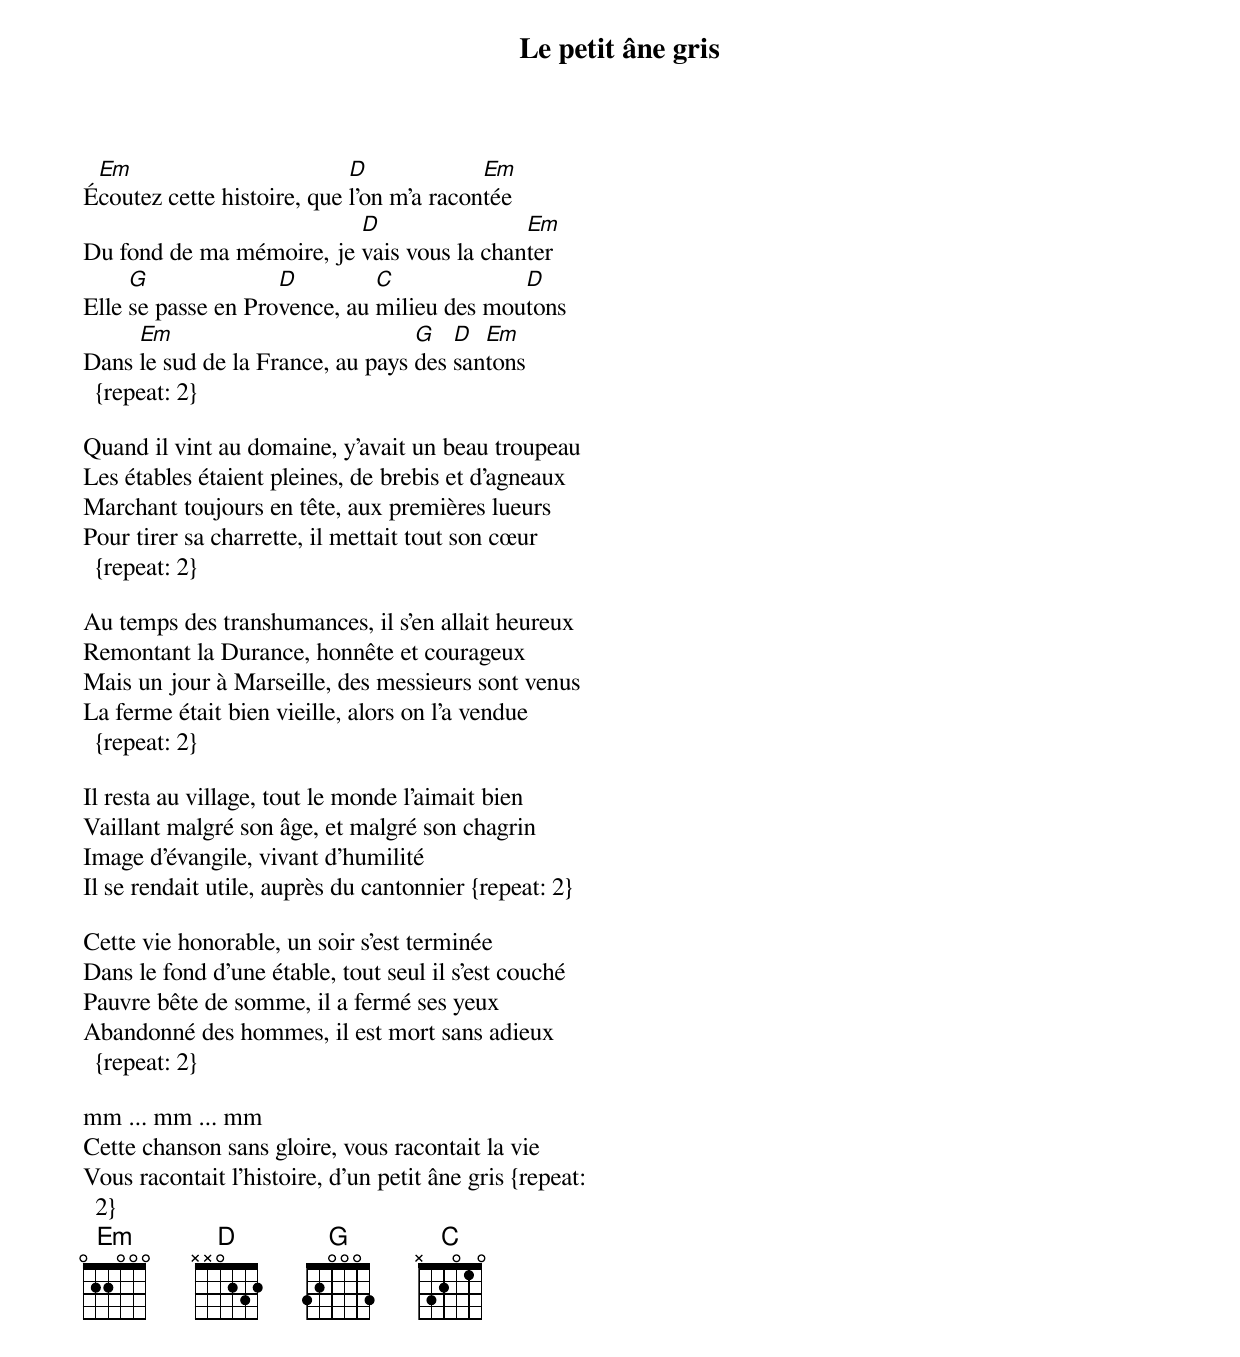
{title: Le petit âne gris}
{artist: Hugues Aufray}
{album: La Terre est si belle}
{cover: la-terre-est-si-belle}
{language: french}
{columns: 2}
{define: Em frets 0 2 2 0 0 0}
{define: D frets X X 0 2 3 2}
{define: G frets 3 2 0 0 0 3}
{define: C frets X 3 2 0 1 0}

É[Em]coutez cette histoire, que [D]l'on m'a racon[Em]tée
Du fond de ma mémoire, je [D]vais vous la chan[Em]ter
Elle [G]se passe en Pro[D]vence, au [C]milieu des mou[D]tons
Dans [Em]le sud de la France, au pays [G]des [D]san[Em]tons {repeat: 2}

Quand il vint au domaine, y'avait un beau troupeau
Les étables étaient pleines, de brebis et d'agneaux
Marchant toujours en tête, aux premières lueurs
Pour tirer sa charrette, il mettait tout son cœur {repeat: 2}

Au temps des transhumances, il s'en allait heureux
Remontant la Durance, honnête et courageux
Mais un jour à Marseille, des messieurs sont venus
La ferme était bien vieille, alors on l'a vendue {repeat: 2}

Il resta au village, tout le monde l'aimait bien
Vaillant malgré son âge, et malgré son chagrin
Image d'évangile, vivant d'humilité
Il se rendait utile, auprès du cantonnier {repeat: 2}

Cette vie honorable, un soir s'est terminée
Dans le fond d'une étable, tout seul il s'est couché
Pauvre bête de somme, il a fermé ses yeux
Abandonné des hommes, il est mort sans adieux {repeat: 2}

mm ... mm ... mm
Cette chanson sans gloire, vous racontait la vie
Vous racontait l'histoire, d'un petit âne gris {repeat: 2}
